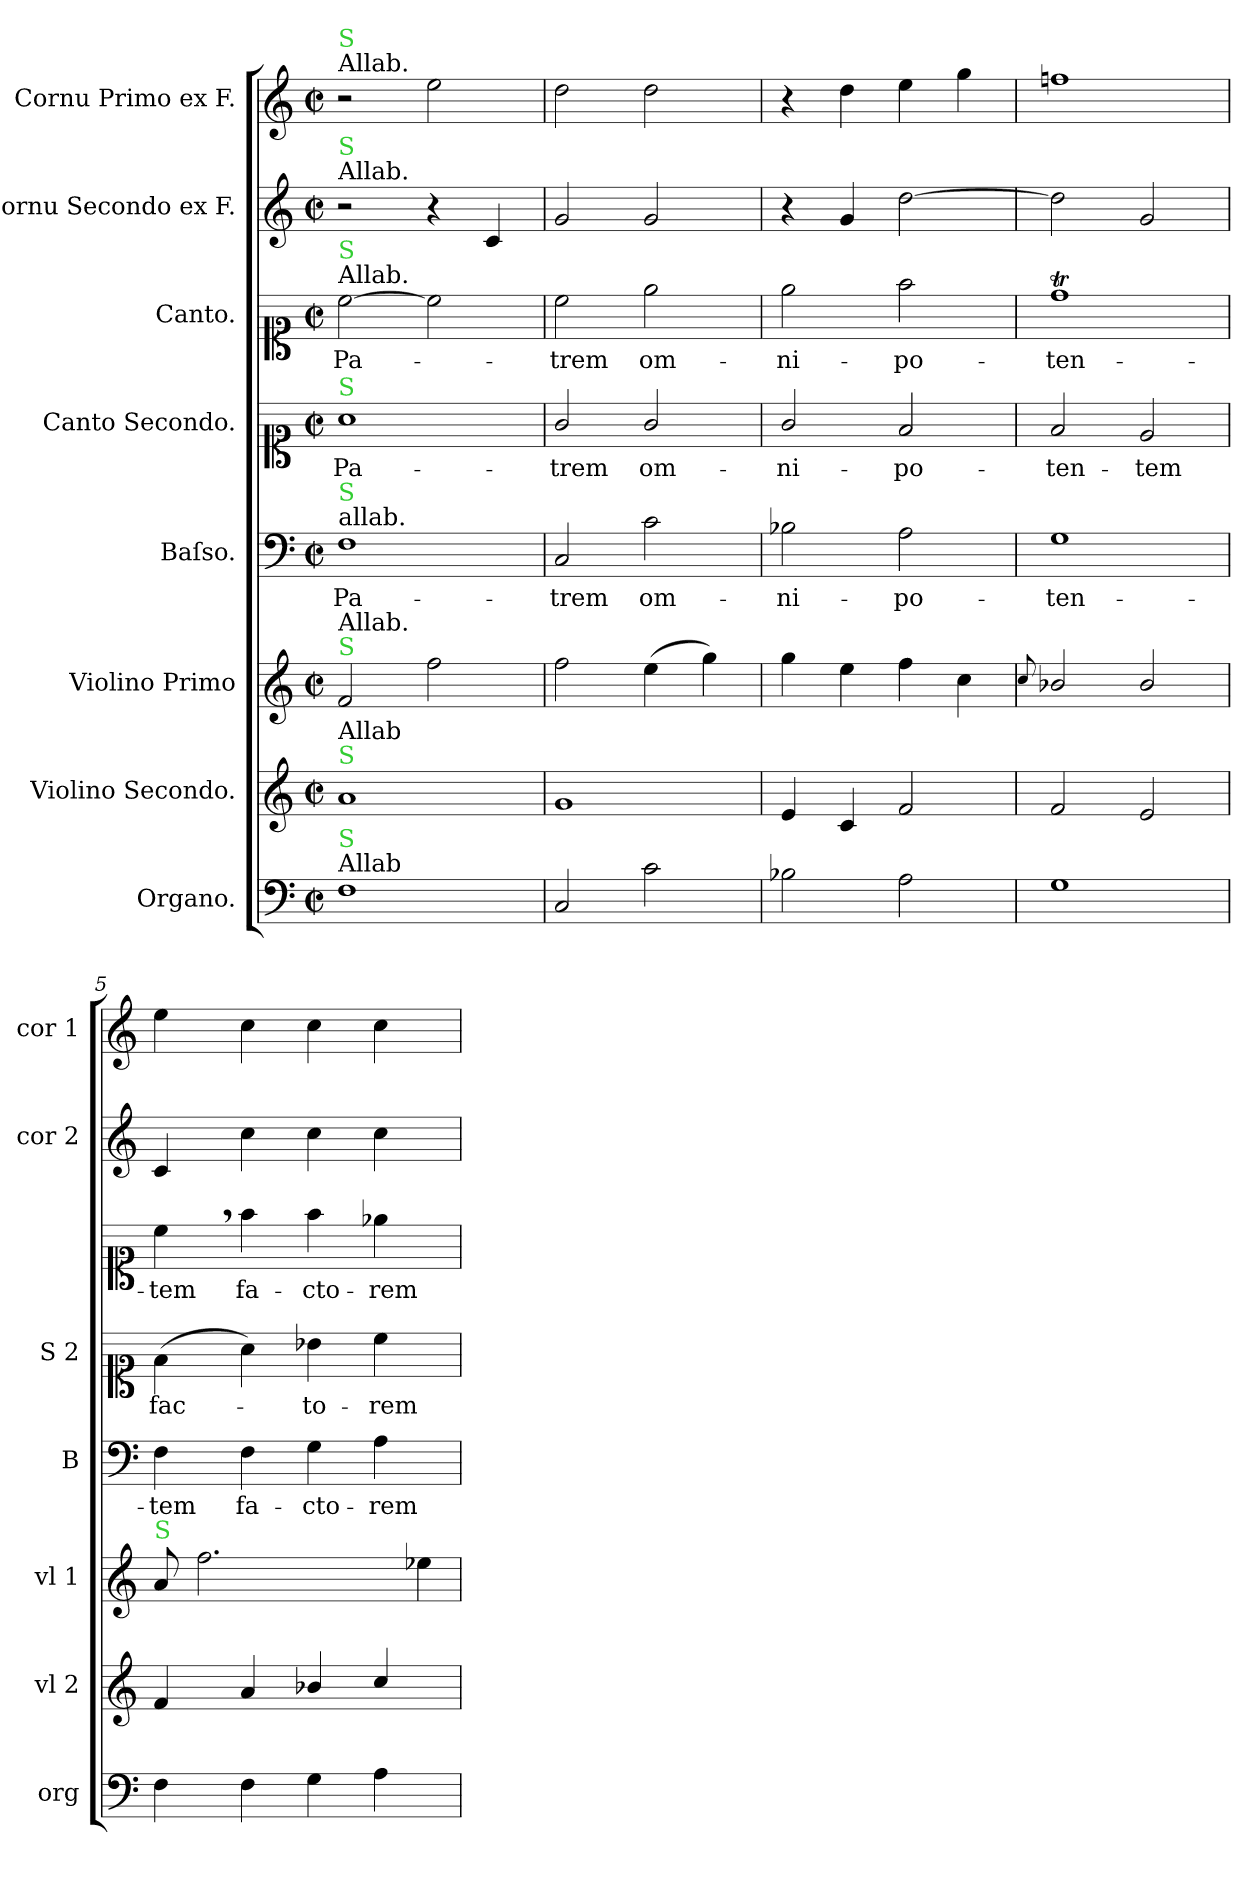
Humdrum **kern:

**kern	**kern	**kern	**kern	**text	**kern	**text	**kern	**text	**kern	**kern
*part8	*part7	*part6	*part5	*part5	*part4	*part4	*part3	*part3	*part2	*part1
*staff8	*staff7	*staff6	*staff5	*staff5	*staff4	*staff4	*staff3	*staff3	*staff2	*staff1
*I"Organo.	*I"Violino Secondo.	*I"Violino Primo	*I"Baſso.	*	*I"Canto Secondo.	*	*I"Canto.	*	*I"Cornu Secondo ex F.	*I"Cornu Primo ex F.
*I'org	*I'vl 2	*I'vl 1	*I'B	*	*I'S 2	*	*	*	*I'cor 2	*I'cor 1
*clefF4	*clefG2	*clefG2	*clefF4	*	*clefC1	*	*clefC1	*	*clefG2	*clefG2
*	*	*	*	*	*	*	*	*	*ITrd4c7	*ITrd4c7
*M2/2	*M2/2	*M2/2	*M2/2	*	*M2/2	*	*M2/2	*	*M2/2	*M2/2
*met(c|)	*met(c|)	*met(c|)	*met(c|)	*	*met(c|)	*	*met(c|)	*	*met(c|)	*met(c|)
=1	=1	=1	=1	=1	=1	=1	=1	=1	=1	=1
!	!	!	!	!	!	!	!	!	!	!LO:TX:a:t=Allab.
!	!	!	!	!	!	!	!	!	!	!LO:TX:a:color=limegreen:t=S
!	!	!	!	!	!	!	!	!	!LO:TX:a:t=Allab.	!
!	!	!	!	!	!	!	!	!	!LO:TX:a:color=limegreen:t=S	!
!	!	!	!	!	!	!	!LO:TX:a:t=Allab.	!	!	!
!	!	!	!	!	!	!	!LO:TX:a:color=limegreen:t=S	!	!	!
!	!	!	!	!	!LO:TX:a:color=limegreen:t=S	!	!	!	!	!
!	!	!	!LO:TX:a:t=allab.	!	!	!	!	!	!	!
!	!	!	!LO:TX:a:color=limegreen:t=S	!	!	!	!	!	!	!
!	!	!LO:TX:a:color=limegreen:t=S	!	!	!	!	!	!	!	!
!	!	!LO:TX:a:t=Allab.	!	!	!	!	!	!	!	!
!	!LO:TX:a:color=limegreen:t=S	!	!	!	!	!	!	!	!	!
!	!LO:TX:a:t=Allab	!	!	!	!	!	!	!	!	!
!LO:TX:a:t=Allab	!	!	!	!	!	!	!	!	!	!
!LO:TX:a:color=limegreen:t=S	!	!	!	!	!	!	!	!	!	!
1F\	1a/	2f/	1F\	Pa-	1a\	Pa-	[2cc\	Pa-	2r	2r
.	.	2ff\	.	.	.	.	2cc\]	.	4r	2a\
.	.	.	.	.	.	.	.	.	4F/	.
=2	=2	=2	=2	=2	=2	=2	=2	=2	=2	=2
2C/	1g/	2ff\	2C/	-trem	2g/	-trem	2cc\	-trem	2c/	2g\
2c\	.	(4ee\	2c\	om-	2g/	om-	2ee\	om-	2c/	2g\
.	.	4gg\)	.	.	.	.	.	.	.	.
=3	=3	=3	=3	=3	=3	=3	=3	=3	=3	=3
2B-\	4e/	4gg\	2B-\	-ni-	2g/	-ni-	2ee\	-ni-	4r	4r
.	4c/	4ee\	.	.	.	.	.	.	4c/	4g\
2A\	2f/	4ff\	2A\	-po-	2f/	-po-	2ff\	-po-	[2g\	4a\
.	.	4cc\	.	.	.	.	.	.	.	4cc\
=4	=4	=4	=4	=4	=4	=4	=4	=4	=4	=4
.	.	8qqcc/	.	.	.	.	.	.	.	.
1G\	2f/	2b-/	1G\	-ten-	2f/	-ten-	1ddT\	-ten-	2g\]	1b-\
.	2e/	2b-/	.	.	2e/	-tem	.	.	2c/	.
=5	=5	=5	=5	=5	=5	=5	=5	=5	=5	=5
!	!	!LO:TX:a:color=limegreen:t=S	!	!	!	!	!	!	!	!
4F\	4f/	8a/	4F\	-tem	(4f\	fac-	4cc,<\	-tem	4F/	4a\
.	.	2.ff\	.	.	.	.	.	.	.	.
4F\	4a/	.	4F\	fa-	4a\)	.	4ff\	fa-	4f\	4f\
4G\	4b-/	.	4G\	-cto-	4b-\	-to-	4ff\	-cto-	4f\	4f\
4A\	4cc/	.	4A\	-rem	4cc\	-rem	4ee-X\	-rem	4f\	4f\
!	!	!LO:N:vis=4	!	!	!	!	!	!	!	!
.	.	8ee-X\	.	.	.	.	.	.	.	.
=	=	=	=	=	=	=	=	=	=	=
*-	*-	*-	*-	*-	*-	*-	*-	*-	*-	*-
